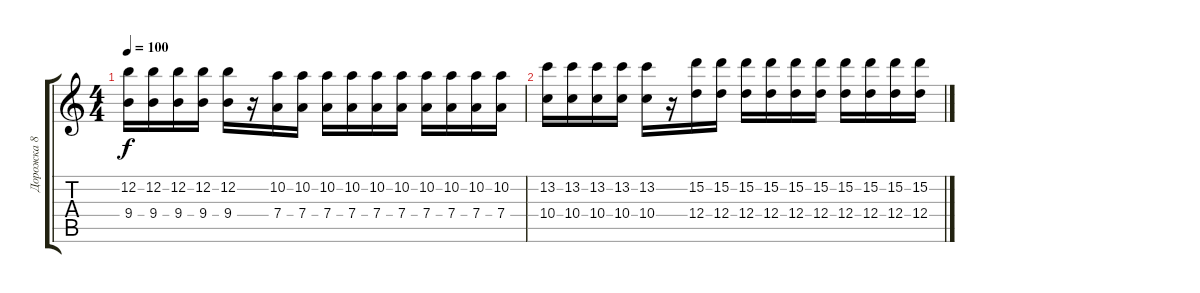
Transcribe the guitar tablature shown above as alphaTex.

\track ("Дорожка 8" "Дорожка 8") {instrument distortionguitar}
\staff {score tabs}
\tuning (E4 B3 G3 D3 A2 E2) {hide}
\ts (4 4)
\tempo 100
\clef g2
\ks c
(12.2 9.4).16{dy f} (12.2 9.4).16 (12.2 9.4).16 (12.2 9.4).16 (12.2 9.4).16 r.16 (10.2 7.4).16 (10.2 7.4).16 (10.2 7.4).16 (10.2 7.4).16 (10.2 7.4).16 (10.2 7.4).16 (10.2 7.4).16 (10.2 7.4).16 (10.2 7.4).16 (10.2 7.4).16 |
(13.2 10.4).16 (13.2 10.4).16 (13.2 10.4).16 (13.2 10.4).16 (13.2 10.4).16 r.16 (15.2 12.4).16 (15.2 12.4).16 (15.2 12.4).16 (15.2 12.4).16 (15.2 12.4).16 (15.2 12.4).16 (15.2 12.4).16 (15.2 12.4).16 (15.2 12.4).16 (15.2 12.4).16
